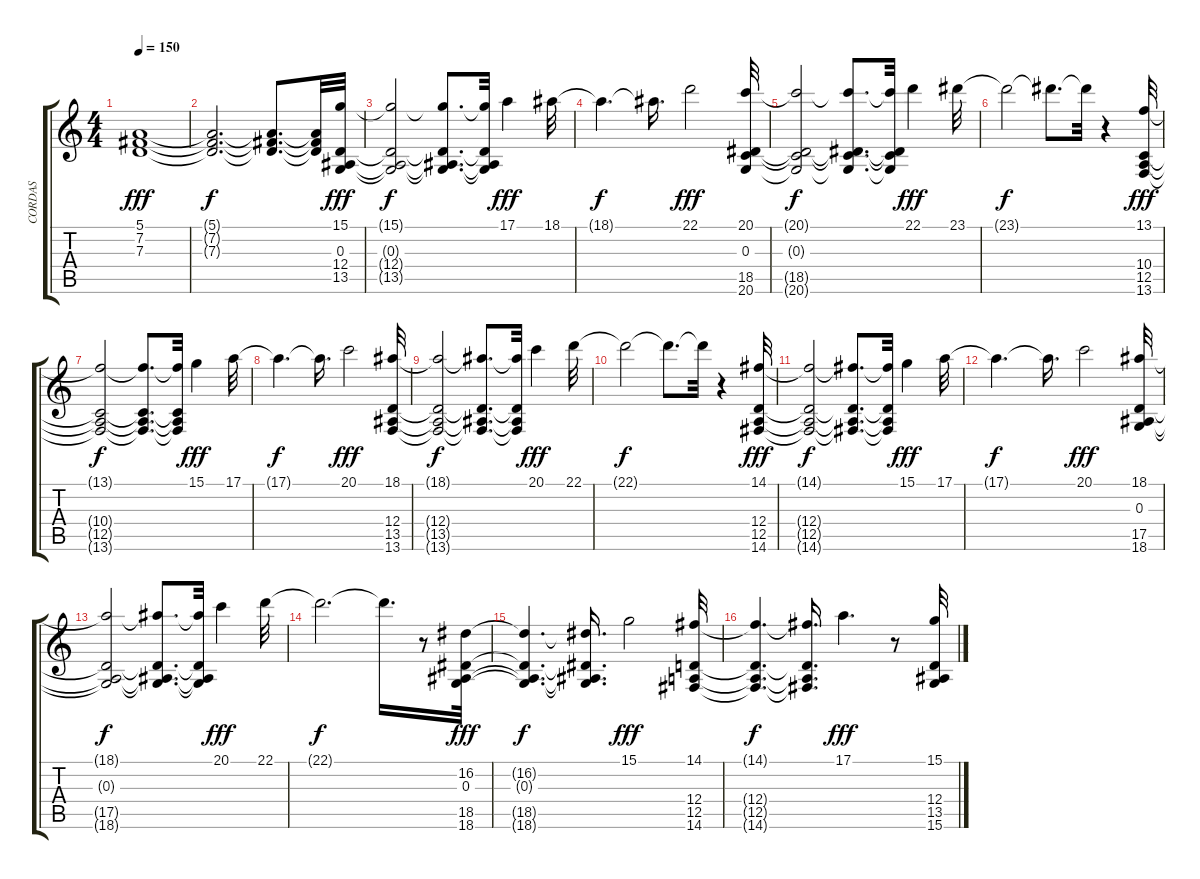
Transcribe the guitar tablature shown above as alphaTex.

\track ("CORDAS" "CORDAS") {instrument stringensemble1}
\staff {score tabs}
\tuning (E4 B3 G3 D3 A2 E2) {hide}
\ts (4 4)
\tempo 150
\clef g2
\ks c
(5.1 7.2 7.3).1{dy fff} |
(5.1{t} 7.2{t} 7.3{t}).2{d dy f} (5.1{t} 7.2{t} 7.3{t}).8{d} (5.1{t} 7.2{t} 7.3{t}).32 (15.1 0.3 12.4 13.5).32{dy fff} |
(15.1{t} 0.3{t} 12.4{t} 13.5{t}).2{dy f} (15.1{t} 0.3{t} 12.4{t} 13.5{t}).8{d} (15.1{t} 0.3{t} 12.4{t} 13.5{t}).32 17.1.4{dy fff} 18.1.32 |
18.1{t}.4{d dy f} 18.1{t}.16{d} 22.1.2{dy fff} (20.1 0.3 18.5 20.6).32 |
(20.1{t} 0.3{t} 18.5{t} 20.6{t}).2{dy f} (20.1{t} 0.3{t} 18.5{t} 20.6{t}).8{d} (20.1{t} 0.3{t} 18.5{t} 20.6{t}).32 22.1.4{dy fff} 23.1.32 |
23.1{t}.2{dy f} 23.1{t}.8{d} 23.1{t}.32 r.4 (13.1 10.4 12.5 13.6).32{dy fff} |
(13.1{t} 10.4{t} 12.5{t} 13.6{t}).2{dy f} (13.1{t} 10.4{t} 12.5{t} 13.6{t}).8{d} (13.1{t} 10.4{t} 12.5{t} 13.6{t}).32 15.1.4{dy fff} 17.1.32 |
17.1{t}.4{d dy f} 17.1{t}.16{d} 20.1.2{dy fff} (18.1 12.4 13.5 13.6).32 |
(18.1{t} 12.4{t} 13.5{t} 13.6{t}).2{dy f} (18.1{t} 12.4{t} 13.5{t} 13.6{t}).8{d} (18.1{t} 12.4{t} 13.5{t} 13.6{t}).32 20.1.4{dy fff} 22.1.32 |
22.1{t}.2{dy f} 22.1{t}.8{d} 22.1{t}.32 r.4 (14.1 12.4 12.5 14.6).32{dy fff} |
(14.1{t} 12.4{t} 12.5{t} 14.6{t}).2{dy f} (14.1{t} 12.4{t} 12.5{t} 14.6{t}).8{d} (14.1{t} 12.4{t} 12.5{t} 14.6{t}).32 15.1.4{dy fff} 17.1.32 |
17.1{t}.4{d dy f} 17.1{t}.16{d} 20.1.2{dy fff} (18.1 0.3 17.5 18.6).32 |
(18.1{t} 0.3{t} 17.5{t} 18.6{t}).2{dy f} (18.1{t} 0.3{t} 17.5{t} 18.6{t}).8{d} (18.1{t} 0.3{t} 17.5{t} 18.6{t}).32 20.1.4{dy fff} 22.1.32 |
22.1{t}.2{d dy f} 22.1{t}.16{d} r.8 (16.2 0.3 18.5 18.6).32{dy fff} |
(16.2{t} 0.3{t} 18.5{t} 18.6{t}).4{d dy f} (16.2{t} 0.3{t} 18.5{t} 18.6{t}).16{d} 15.1.2{dy fff} (14.1 12.4 12.5 14.6).32 |
(14.1{t} 12.4{t} 12.5{t} 14.6{t}).4{d dy f} (14.1{t} 12.4{t} 12.5{t} 14.6{t}).16{d} 17.1.4{d dy fff} r.8 (15.1 12.4 13.5 15.6).32
